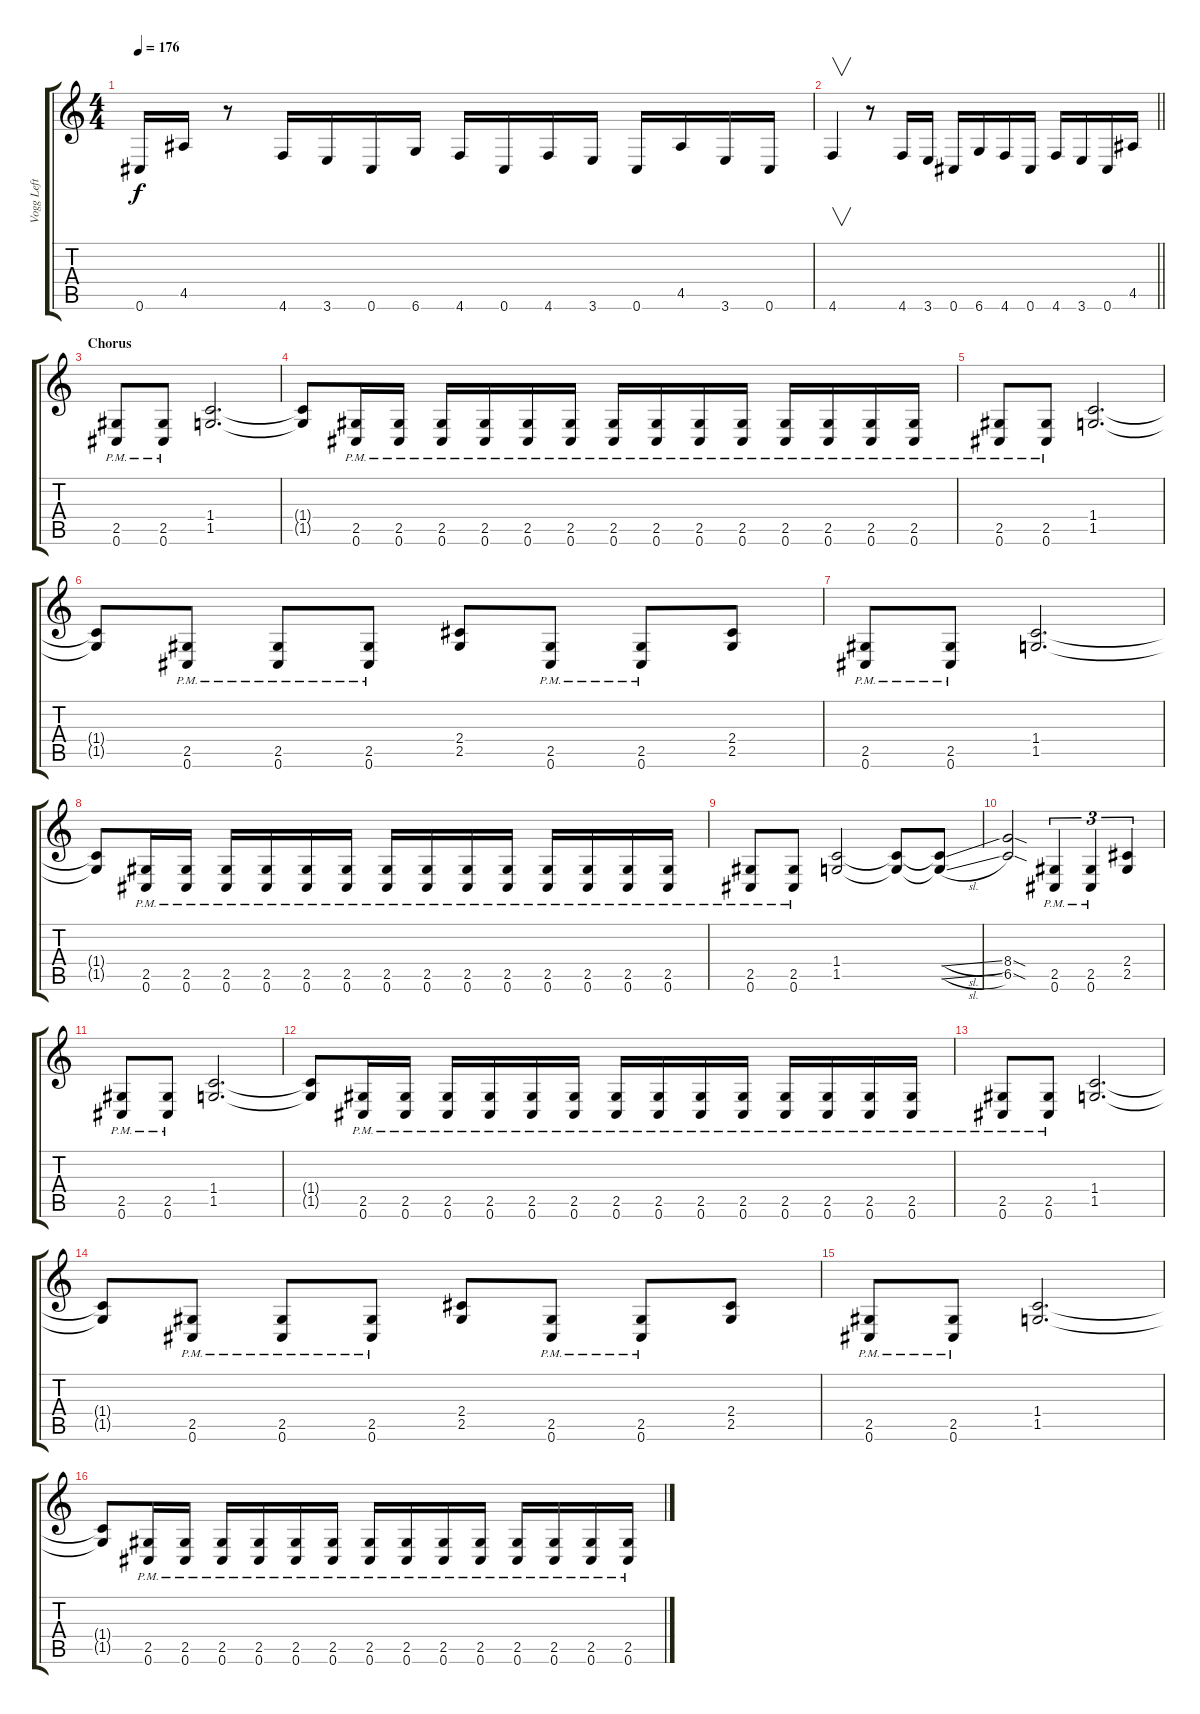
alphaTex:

\track ("Vogg Left" "Vogg Left") {instrument distortionguitar}
\staff {score tabs}
\tuning (Db4 Ab3 E3 B2 Gb2 Db2) {hide}
\ts (4 4)
\tempo 176
\clef g2
\ks c
0.6.16{dy f} 4.5.16 r.8 4.6.16 3.6.16 0.6.16 6.6.16 4.6.16 0.6.16 4.6.16 3.6.16 0.6.16 4.5.16 3.6.16 0.6.16 |
\barLineRight lightlight
4.6.4{v} r.8 4.6.16 3.6.16 0.6.16 6.6.16 4.6.16 0.6.16 4.6.16 3.6.16 0.6.16 4.5.16 |
\section ("" "Chorus")
(2.5{pm} 0.6{pm}).8 (2.5{pm} 0.6{pm}).8 (1.4 1.5).2{d} |
(1.4{t} 1.5{t}).8 (2.5{pm} 0.6{pm}).16 (2.5{pm} 0.6{pm}).16 (2.5{pm} 0.6{pm}).16 (2.5{pm} 0.6{pm}).16 (2.5{pm} 0.6{pm}).16 (2.5{pm} 0.6{pm}).16 (2.5{pm} 0.6{pm}).16 (2.5{pm} 0.6{pm}).16 (2.5{pm} 0.6{pm}).16 (2.5{pm} 0.6{pm}).16 (2.5{pm} 0.6{pm}).16 (2.5{pm} 0.6{pm}).16 (2.5{pm} 0.6{pm}).16 (2.5{pm} 0.6{pm}).16 |
(2.5{pm} 0.6{pm}).8 (2.5{pm} 0.6{pm}).8 (1.4 1.5).2{d} |
(1.4{t} 1.5{t}).8 (2.5{pm} 0.6{pm}).8 (2.5{pm} 0.6{pm}).8 (2.5{pm} 0.6{pm}).8 (2.4 2.5).8 (2.5{pm} 0.6{pm}).8 (2.5{pm} 0.6{pm}).8 (2.4 2.5).8 |
(2.5{pm} 0.6{pm}).8 (2.5{pm} 0.6{pm}).8 (1.4 1.5).2{d} |
(1.4{t} 1.5{t}).8 (2.5{pm} 0.6{pm}).16 (2.5{pm} 0.6{pm}).16 (2.5{pm} 0.6{pm}).16 (2.5{pm} 0.6{pm}).16 (2.5{pm} 0.6{pm}).16 (2.5{pm} 0.6{pm}).16 (2.5{pm} 0.6{pm}).16 (2.5{pm} 0.6{pm}).16 (2.5{pm} 0.6{pm}).16 (2.5{pm} 0.6{pm}).16 (2.5{pm} 0.6{pm}).16 (2.5{pm} 0.6{pm}).16 (2.5{pm} 0.6{pm}).16 (2.5{pm} 0.6{pm}).16 |
(2.5{pm} 0.6{pm}).8 (2.5{pm} 0.6{pm}).8 (1.4 1.5).2 (1.4{t} 1.5{t}).8 (1.4{sl t} 1.5{sl t}).8 |
(8.4{sod} 6.5{sod}).2 (2.5{pm} 0.6{pm}).4{tu (3 2)} (2.5{pm} 0.6{pm}).4{tu (3 2)} (2.4 2.5).4{tu (3 2)} |
(2.5{pm} 0.6{pm}).8 (2.5{pm} 0.6{pm}).8 (1.4 1.5).2{d} |
(1.4{t} 1.5{t}).8 (2.5{pm} 0.6{pm}).16 (2.5{pm} 0.6{pm}).16 (2.5{pm} 0.6{pm}).16 (2.5{pm} 0.6{pm}).16 (2.5{pm} 0.6{pm}).16 (2.5{pm} 0.6{pm}).16 (2.5{pm} 0.6{pm}).16 (2.5{pm} 0.6{pm}).16 (2.5{pm} 0.6{pm}).16 (2.5{pm} 0.6{pm}).16 (2.5{pm} 0.6{pm}).16 (2.5{pm} 0.6{pm}).16 (2.5{pm} 0.6{pm}).16 (2.5{pm} 0.6{pm}).16 |
(2.5{pm} 0.6{pm}).8 (2.5{pm} 0.6{pm}).8 (1.4 1.5).2{d} |
(1.4{t} 1.5{t}).8 (2.5{pm} 0.6{pm}).8 (2.5{pm} 0.6{pm}).8 (2.5{pm} 0.6{pm}).8 (2.4 2.5).8 (2.5{pm} 0.6{pm}).8 (2.5{pm} 0.6{pm}).8 (2.4 2.5).8 |
(2.5{pm} 0.6{pm}).8 (2.5{pm} 0.6{pm}).8 (1.4 1.5).2{d} |
(1.4{t} 1.5{t}).8 (2.5{pm} 0.6{pm}).16 (2.5{pm} 0.6{pm}).16 (2.5{pm} 0.6{pm}).16 (2.5{pm} 0.6{pm}).16 (2.5{pm} 0.6{pm}).16 (2.5{pm} 0.6{pm}).16 (2.5{pm} 0.6{pm}).16 (2.5{pm} 0.6{pm}).16 (2.5{pm} 0.6{pm}).16 (2.5{pm} 0.6{pm}).16 (2.5{pm} 0.6{pm}).16 (2.5{pm} 0.6{pm}).16 (2.5{pm} 0.6{pm}).16 (2.5{pm} 0.6{pm}).16
